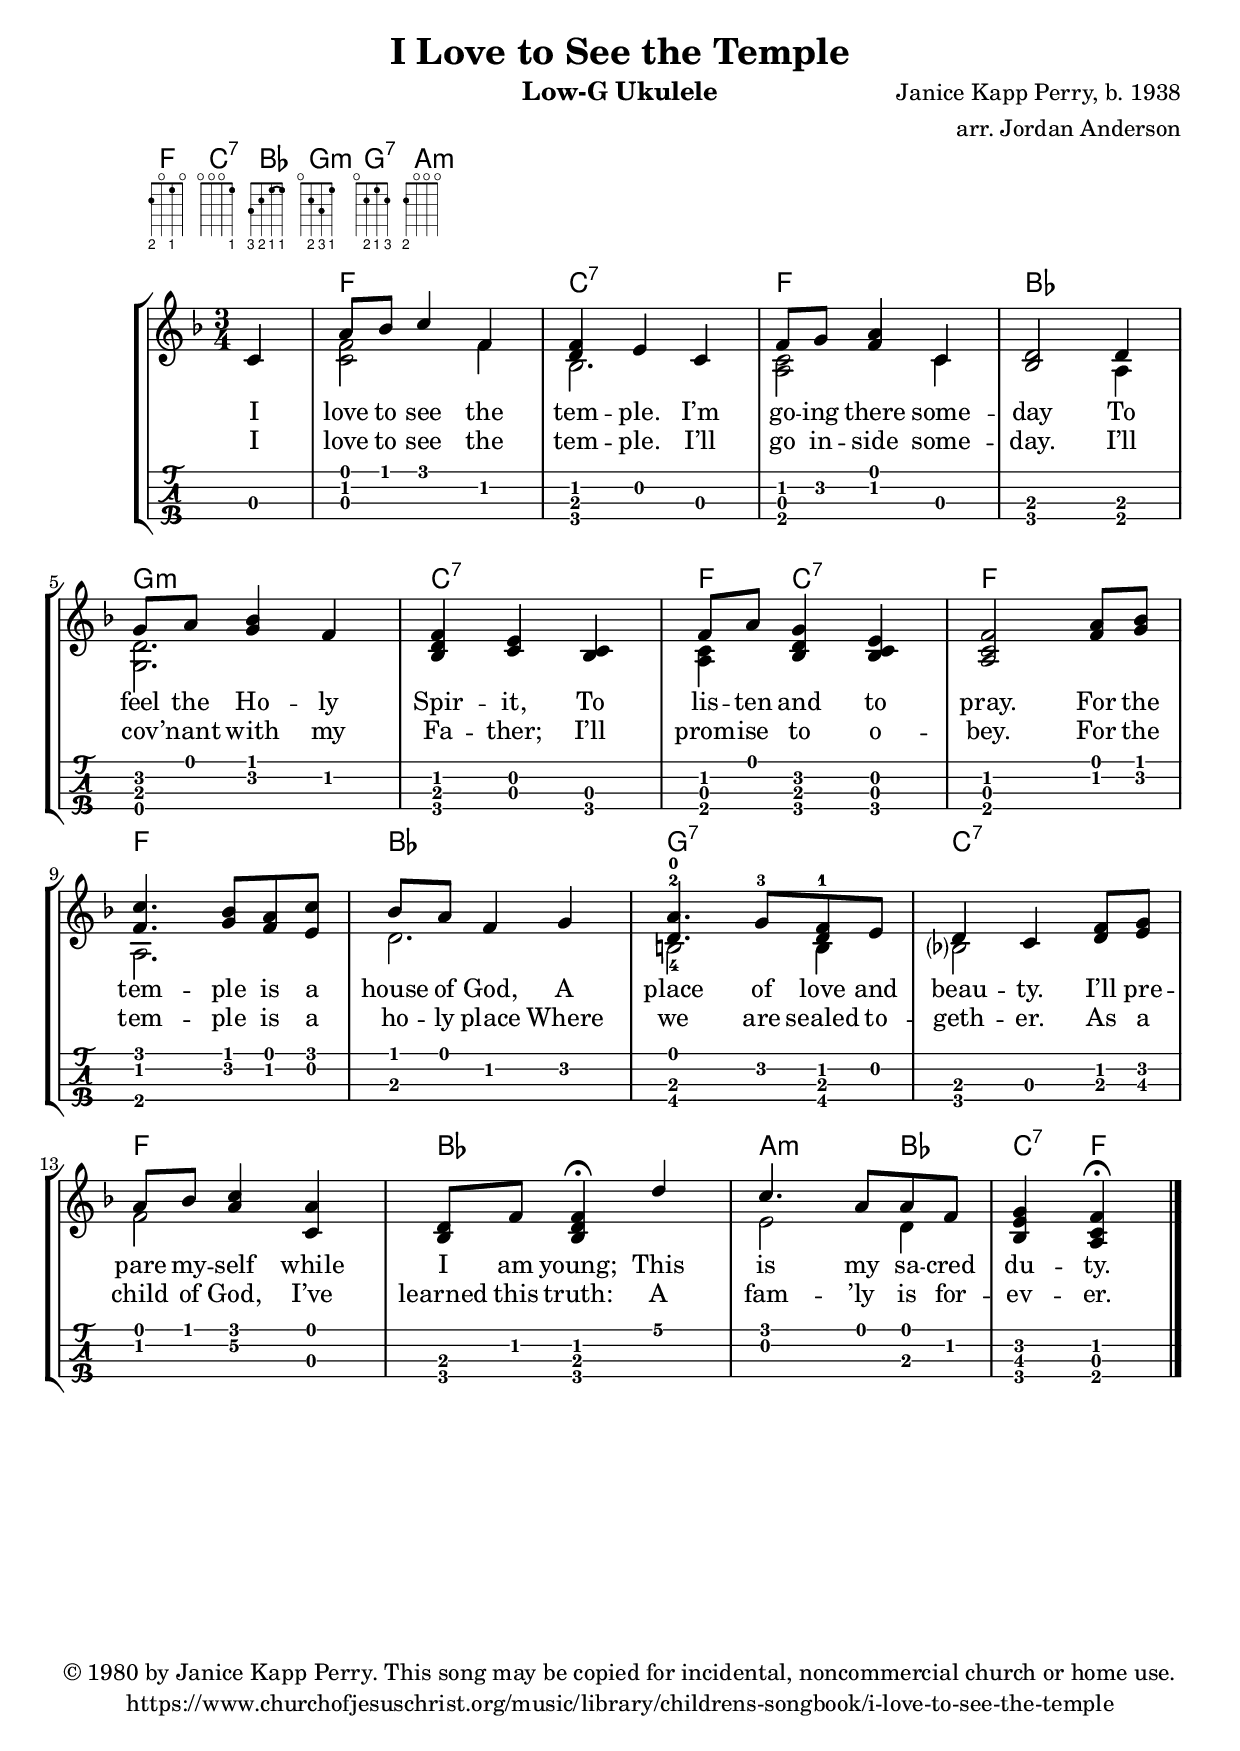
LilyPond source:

\version "2.18.2"
\language "english"

\header {
    title = "I Love to See the Temple"
    composer = "Janice Kapp Perry, b. 1938"
    instrument = "Low-G Ukulele"
    arranger = "arr. Jordan Anderson"
    % these appear at bottom of page
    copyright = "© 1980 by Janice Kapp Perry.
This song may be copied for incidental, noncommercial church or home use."
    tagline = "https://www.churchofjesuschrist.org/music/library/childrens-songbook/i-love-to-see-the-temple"
  }

% Fret chords at top of piece

\include "predefined-ukulele-fretboards.ly"
low-g-ukulele-tuning = \stringTuning <g c' e' a'>

TopChords = {
  \chordmode {
    f c:7 bf g:m g:7 a:m
  }
}

\score{
  <<
    \new ChordNames {
      \TopChords
    }
    \new FretBoards {
      \set Staff.stringTunings = #ukulele-tuning
      \TopChords
    }
  >>
}


% Main music

melody = {
  % I love to see the temple
  c'4 a'8 bf' c''4 f' <f' d'> e'
  % I'm going there someday
  c'4 f'8 g' <a' f'>4 c' <d' bf>2
  %To feel the Holy Spirit,
  d'4 g'8 a' <bf' g'>4 f' <f' d' bf> <e' c'>
  %To listen and to pray.
  <c' bf> f'8 a' <g' d' bf>4 <e' c' bf> <f' c' a>2
  %For the temple is a house of God,
  <a' f'>8 <bf' g'> <c'' f'>4. <bf' g'>8 <a' f'> <c'' e'> bf' a' f'4
  %A place of love and beauty.
  g'4 <a'^0 d'^2>4. g'8-3 <f'-1 d'> e' d'4 c'
  %I’ll prepare myself while I am young;
  <f' d'>8 <g' e'> a' bf' <c'' a'>4 <a' c'> <d' bf>8 f' <f' d' bf>4\fermata
  %This is my sacred duty.
  d'' c''4. a'8 a' f' <g' e' bf>4 <f' c' a>\fermata
  \bar "|."
}
alto = {
  % I love to see the temple
  s4 <f' c'>2 f'4 bf2.
  % I'm going there someday
  <c' a>2 c'4 s2
  %To feel the Holy Spirit,
  a4 <d' g>2. s4 s
  %To listen and to pray.
  s4 <c' a> s s s2
  %For the temple is a house of God,
  s8 s8 a2. d'2.
  %A place of love and beauty.
  b2-4 b4 bf?2
  %I’ll prepare myself while I am young;
  s8 s f'2 s4 s8 s s4
  %This is my sacred duty.
  s e'2 d'4 s s
}

StaffChords = \chordmode {
  s4 f2. c:7 f bf g:m c:7 f4 c2:7 f2.
  f2. bf g:7 c:7 f bf a2:m bf4 c:7 f
}

verseOne = \lyricmode {
  I love to see the tem -- ple.
  I’m go -- ing there some -- day
  To feel the Ho -- ly Spir -- it,
  To lis -- ten and to pray.
  For the tem -- ple is a house of God,
  A place of love and beau -- ty.
  I’ll pre -- pare my -- self while I am young;
  This is my sa -- cred du -- ty.
}

verseTwo = \lyricmode {
  I love to see the tem -- ple.
  I’ll go in -- side some -- day.
  I’ll cov -- ’nant with my Fa -- ther;
  I’ll prom -- ise to o -- bey.
  For the tem -- ple is a ho -- ly place
  Where we are sealed to -- geth -- er.
  As a child of God, I’ve learned this truth:
  A fam -- ’ly is for -- ev -- er.
}

\score {
  <<
    \new ChordNames \StaffChords
    \new StaffGroup <<
      \new Staff <<
        \time 3/4
        \clef treble
        \key f \major
        \partial 4
        \new Voice = "melodyVoice" { \voiceOne \melody }
        \new Voice { \voiceTwo \alto }
        \new Lyrics \lyricsto "melodyVoice" \verseOne
        \new Lyrics \lyricsto "melodyVoice" \verseTwo
      >>

      \new TabStaff <<
        \set TabStaff.stringTunings = #low-g-ukulele-tuning
        \absolute <<
          \new TabVoice { \voiceOne \melody }
          \new TabVoice { \voiceTwo \alto }
        >>
      >>
    >>
  >>
}
